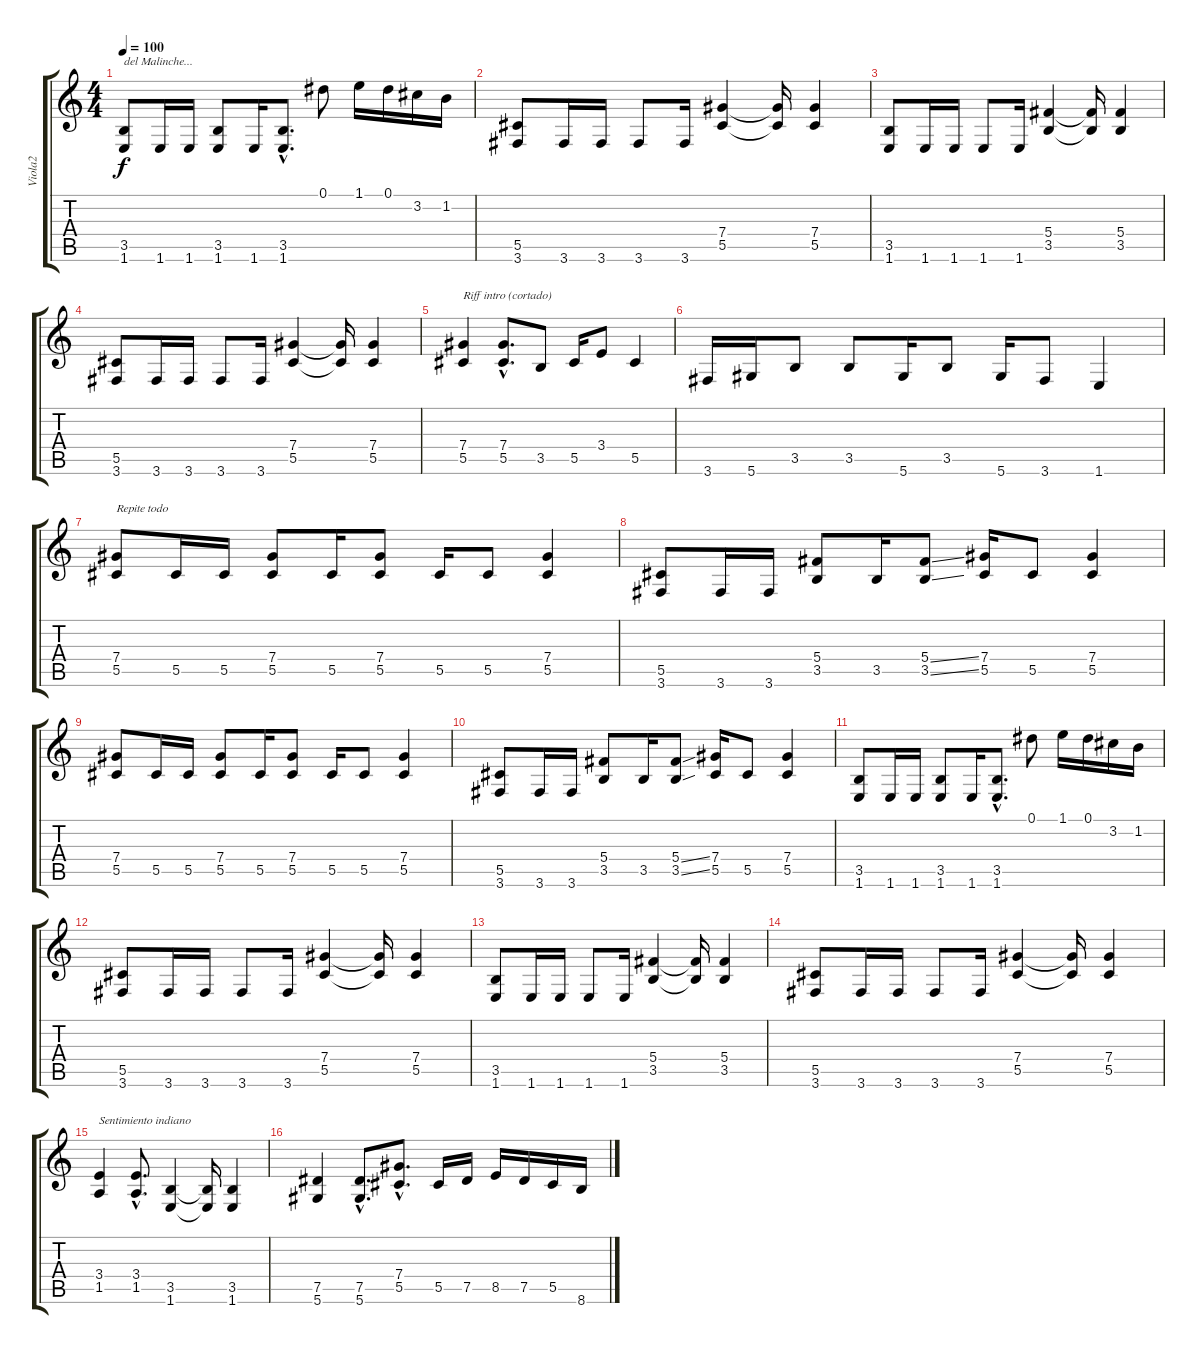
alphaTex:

\track ("Viola2" "Viola2") {instrument distortionguitar}
\staff {score tabs}
\tuning (Eb4 Bb3 Gb3 Db3 Ab2 Eb2) {hide}
\ts (4 4)
\tempo 100
\clef g2
\ks c
(3.5 1.6).8{txt "del Malinche..." dy f} 1.6.16 1.6.16 (3.5 1.6).8 1.6.16 (3.5{hac} 1.6{hac}).8{d} 0.1.8 1.1.16 0.1.16 3.2.16 1.2.16 |
(5.5 3.6).8 3.6.16 3.6.16 3.6.8 3.6.16 (7.4 5.5).4 (7.4{t} 5.5{t}).16 (7.4 5.5).4 |
(3.5 1.6).8 1.6.16 1.6.16 1.6.8 1.6.16 (5.4 3.5).4 (5.4{t} 3.5{t}).16 (5.4 3.5).4 |
(5.5 3.6).8 3.6.16 3.6.16 3.6.8 3.6.16 (7.4 5.5).4 (7.4{t} 5.5{t}).16 (7.4 5.5).4 |
(7.4 5.5).4{txt "Riff intro (cortado)"} (7.4{hac} 5.5{hac}).8{d} 3.5.8 5.5.16 3.4.8 5.5.4 |
3.6.16 5.6.16 3.5.8 3.5.8 5.6.16 3.5.8 5.6.16 3.6.8 1.6.4 |
(7.4 5.5).8{txt "Repite todo"} 5.5.16 5.5.16 (7.4 5.5).8 5.5.16 (7.4 5.5).8 5.5.16 5.5.8 (7.4 5.5).4 |
(5.5 3.6).8 3.6.16 3.6.16 (5.4 3.5).8 3.5.16 (5.4{ss} 3.5{ss}).8 (7.4 5.5).16 5.5.8 (7.4 5.5).4 |
(7.4 5.5).8 5.5.16 5.5.16 (7.4 5.5).8 5.5.16 (7.4 5.5).8 5.5.16 5.5.8 (7.4 5.5).4 |
(5.5 3.6).8 3.6.16 3.6.16 (5.4 3.5).8 3.5.16 (5.4{ss} 3.5{ss}).8 (7.4 5.5).16 5.5.8 (7.4 5.5).4 |
(3.5 1.6).8 1.6.16 1.6.16 (3.5 1.6).8 1.6.16 (3.5{hac} 1.6{hac}).8{d} 0.1.8 1.1.16 0.1.16 3.2.16 1.2.16 |
(5.5 3.6).8 3.6.16 3.6.16 3.6.8 3.6.16 (7.4 5.5).4 (7.4{t} 5.5{t}).16 (7.4 5.5).4 |
(3.5 1.6).8 1.6.16 1.6.16 1.6.8 1.6.16 (5.4 3.5).4 (5.4{t} 3.5{t}).16 (5.4 3.5).4 |
(5.5 3.6).8 3.6.16 3.6.16 3.6.8 3.6.16 (7.4 5.5).4 (7.4{t} 5.5{t}).16 (7.4 5.5).4 |
(3.4 1.5).4{txt "Sentimiento indiano"} (3.4{hac} 1.5{hac}).8{d} (3.5 1.6).4 (3.5{t} 1.6{t}).16 (3.5 1.6).4 |
(7.5 5.6).4 (7.5{hac} 5.6{hac}).8{d} (7.4{hac} 5.5{hac}).8{d} 5.5.16 7.5.16 8.5.16 7.5.16 5.5.16 8.6.16
